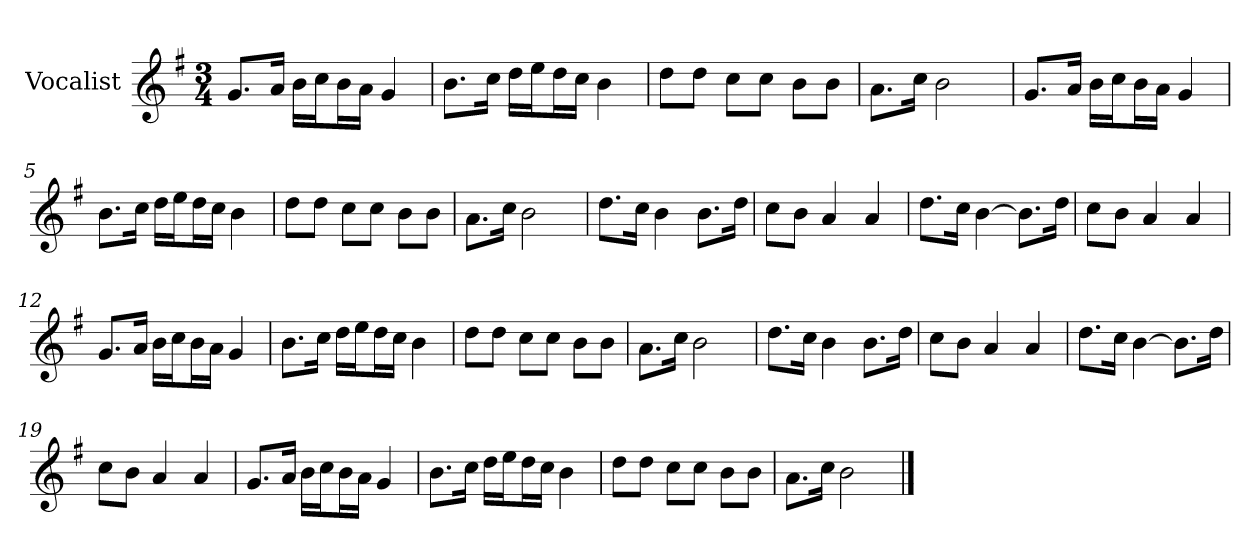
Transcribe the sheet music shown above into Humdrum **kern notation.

**kern
*part1
*staff1
*I"Vocalist
*k[f#]
*G:
*M3/4
=
8.gL
16aJk
16bLL
16ccJ
16bL
16aJJ
4g
=1
8.bL
16ccJk
16ddLL
16eeJ
16ddL
16ccJJ
4b
=2
8ddL
8ddJ
8ccL
8ccJ
8bL
8bJ
=3
8.aL
16ccJk
2b
=4
8.gL
16aJk
16bLL
16ccJ
16bL
16aJJ
4g
=5
8.bL
16ccJk
16ddLL
16eeJ
16ddL
16ccJJ
4b
=6
8ddL
8ddJ
8ccL
8ccJ
8bL
8bJ
=7
8.aL
16ccJk
2b
=8
8.ddL
16ccJk
4b
8.bL
16ddJk
=9
8ccL
8bJ
4a
4a
=10
8.ddL
16ccJk
[4b
8.bL]
16ddJk
=11
8ccL
8bJ
4a
4a
=12
8.gL
16aJk
16bLL
16ccJ
16bL
16aJJ
4g
=13
8.bL
16ccJk
16ddLL
16eeJ
16ddL
16ccJJ
4b
=14
8ddL
8ddJ
8ccL
8ccJ
8bL
8bJ
=15
8.aL
16ccJk
2b
=16
8.ddL
16ccJk
4b
8.bL
16ddJk
=17
8ccL
8bJ
4a
4a
=18
8.ddL
16ccJk
[4b
8.bL]
16ddJk
=19
8ccL
8bJ
4a
4a
=20
8.gL
16aJk
16bLL
16ccJ
16bL
16aJJ
4g
=21
8.bL
16ccJk
16ddLL
16eeJ
16ddL
16ccJJ
4b
=22
8ddL
8ddJ
8ccL
8ccJ
8bL
8bJ
=23
8.aL
16ccJk
2b
==
*-
